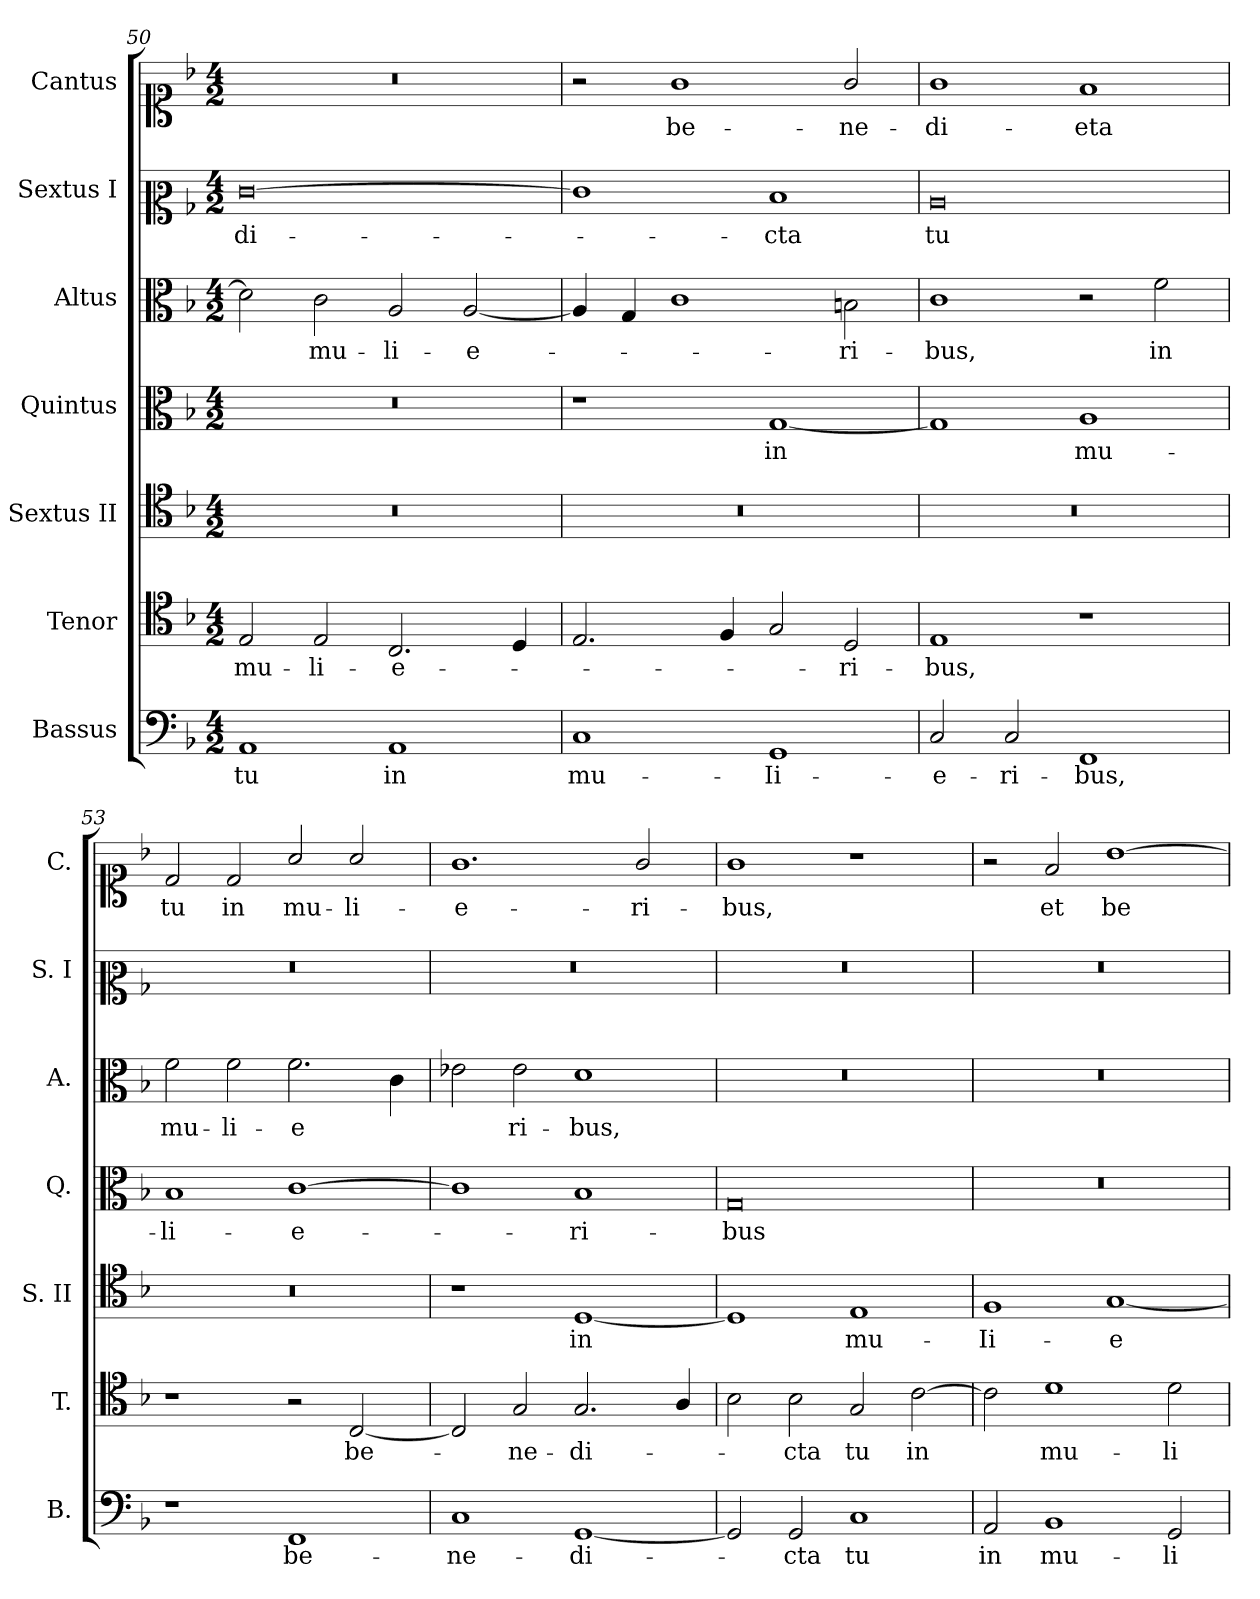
**kern	**text	**kern	**text	**kern	**text	**kern	**text	**kern	**text	**kern	**text	**kern	**text
*part7	*part7	*part6	*part6	*part5	*part5	*part4	*part4	*part3	*part3	*part2	*part2	*part1	*part1
*staff7	*staff7	*staff6	*staff6	*staff5	*staff5	*staff4	*staff4	*staff3	*staff3	*staff2	*staff2	*staff1	*staff1
*I"Bassus	*	*I"Tenor	*	*I"Sextus II	*	*I"Quintus	*	*I"Altus	*	*I"Sextus I	*	*I"Cantus	*
*I'B.	*	*I'T.	*	*I'S. II	*	*I'Q.	*	*I'A.	*	*I'S. I	*	*I'C.	*
*clefF4	*	*clefC4	*	*clefC4	*	*clefC3	*	*clefC3	*	*clefC2	*	*clefC1	*
*k[b-]	*	*k[b-]	*	*k[b-]	*	*k[b-]	*	*k[b-]	*	*k[b-]	*	*k[b-]	*
*M4/2	*	*M4/2	*	*M4/2	*	*M4/2	*	*M4/2	*	*M4/2	*	*M4/2	*
=50	=50	=50	=50	=50	=50	=50	=50	=50	=50	=50	=50	=50	=50
1AA	tu	2E/	mu-	0r	.	0r	.	2d\]	.	[0e	-di-	0r	.
.	.	2E/	-li-	.	.	.	.	2c\	mu-	.	.	.	.
1AA	in	2.C/	-e-	.	.	.	.	2A/	-li-	.	.	.	.
.	.	.	.	.	.	.	.	[2A/	-e-	.	.	.	.
.	.	4D/	.	.	.	.	.	.	.	.	.	.	.
=51	=51	=51	=51	=51	=51	=51	=51	=51	=51	=51	=51	=51	=51
1C	mu-	2.E/	.	0r	.	1r	.	4A/]	.	1e]	.	2r	.
.	.	.	.	.	.	.	.	4G/	.	.	.	.	.
.	.	.	.	.	.	.	.	1c	.	.	.	1g	-be-
.	.	4F/	.	.	.	.	.	.	.	.	.	.	.
1GG	-Ii-	2G/	.	.	.	[1G	in	.	.	1d	-cta	.	.
.	.	2D/	-ri-	.	.	.	.	2Bn\	-ri-	.	.	2g/	-ne-
!!LO:PB:g=z
=52	=52	=52	=52	=52	=52	=52	=52	=52	=52	=52	=52	=52	=52
2C/	-e-	1E	-bus,	0r	.	1G]	.	1c	-bus,	0c	tu	1g	-di-
2C/	-ri-	.	.	.	.	.	.	.	.	.	.	.	.
1FF	-bus,	1r	.	.	.	1A	mu-	2r	.	.	.	1f	-eta
.	.	.	.	.	.	.	.	2f\	in	.	.	.	.
=53	=53	=53	=53	=53	=53	=53	=53	=53	=53	=53	=53	=53	=53
1r	.	1r	.	0r	.	1B-	-li-	2f\	mu-	0r	.	2d/	tu
.	.	.	.	.	.	.	.	2f\	-li-	.	.	2d/	in
1FF	be-	2r	.	.	.	[1c	-e-	2.f\	-e	.	.	2a/	mu-
.	.	[2C/	be-	.	.	.	.	.	.	.	.	2a/	-li-
.	.	.	.	.	.	.	.	4c\	.	.	.	.	.
=54	=54	=54	=54	=54	=54	=54	=54	=54	=54	=54	=54	=54	=54
1C	-ne-	2C/]	.	1r	.	1c]	.	2e-X\	.	0r	.	1.g	-e-
.	.	2G/	-ne-	.	.	.	.	2e-\	ri-	.	.	.	.
[1GG	-di-	2.G/	-di-	[1D	in	1B-	-ri-	1d	-bus,	.	.	.	.
.	.	.	.	.	.	.	.	.	.	.	.	2g/	-ri-
.	.	4A/	.	.	.	.	.	.	.	.	.	.	.
=55	=55	=55	=55	=55	=55	=55	=55	=55	=55	=55	=55	=55	=55
2GG/]	.	2B-\	.	1D]	.	0G	-bus	0r	.	0r	.	1g	-bus,
2GG/	-cta	2B-\	-cta	.	.	.	.	.	.	.	.	.	.
1C	tu	2G/	tu	1E	mu-	.	.	.	.	.	.	1r	.
.	.	[2c\	in	.	.	.	.	.	.	.	.	.	.
=56	=56	=56	=56	=56	=56	=56	=56	=56	=56	=56	=56	=56	=56
2AA/	in	2c\]	.	1F	-Ii-	0r	.	0r	.	0r	.	2r	.
1BB-	mu-	1d	mu-	.	.	.	.	.	.	.	.	2f/	et
.	.	.	.	[1G	-e-	.	.	.	.	.	.	[1b-	be-
2GG/	-li-	2d\	-li-	.	.	.	.	.	.	.	.	.	.
=	=	=	=	=	=	=	=	=	=	=	=	=	=
*-	*-	*-	*-	*-	*-	*-	*-	*-	*-	*-	*-	*-	*-
